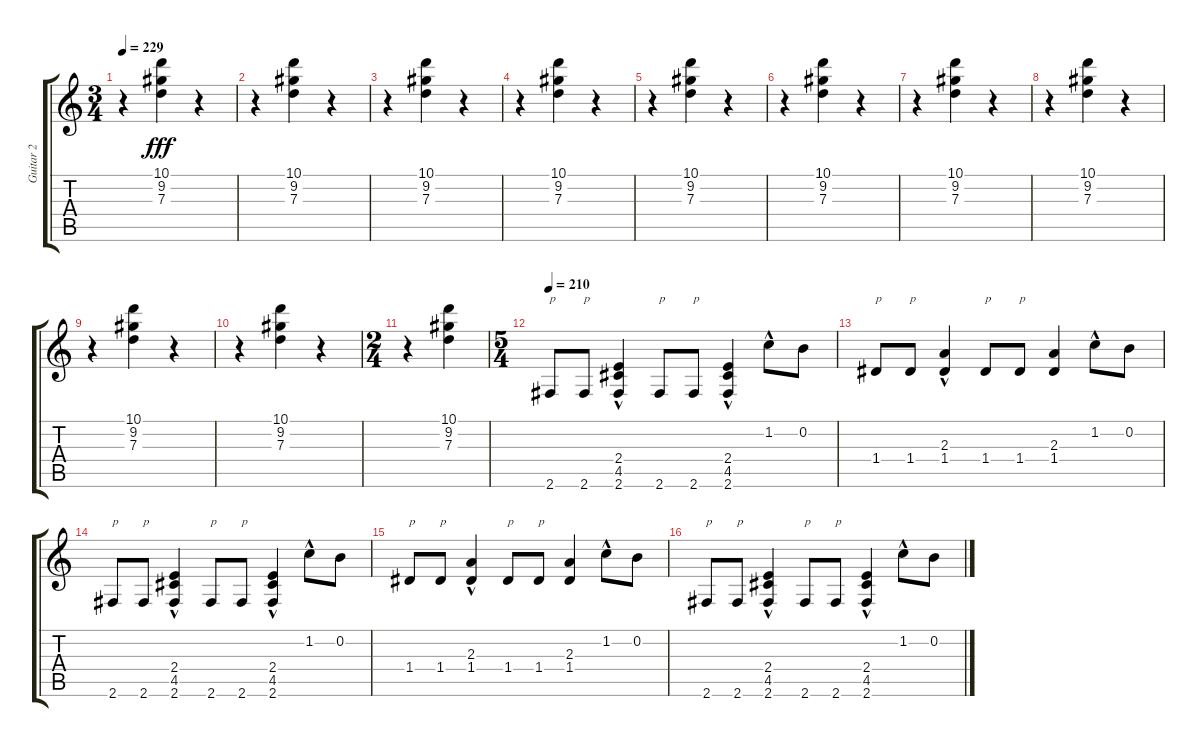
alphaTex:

\track ("Guitar 2" "Guitar 2") {instrument distortionguitar}
\staff {score tabs}
\tuning (E4 B3 G3 D3 A2 E2) {hide}
\ts (3 4)
\tempo 229
\clef g2
\ks c
r.4{dy fff} (10.1 9.2 7.3).4 r.4 |
r.4 (10.1 9.2 7.3).4 r.4 |
r.4 (10.1 9.2 7.3).4 r.4 |
r.4 (10.1 9.2 7.3).4 r.4 |
r.4 (10.1 9.2 7.3).4 r.4 |
r.4 (10.1 9.2 7.3).4 r.4 |
r.4 (10.1 9.2 7.3).4 r.4 |
r.4 (10.1 9.2 7.3).4 r.4 |
r.4 (10.1 9.2 7.3).4 r.4 |
r.4 (10.1 9.2 7.3).4 r.4 |
\ts (2 4)
r.4 (10.1 9.2 7.3).4 |
\ts (5 4)
\tempo 210
2.6.8{txt "p"} 2.6.8{txt "p"} (2.4 4.5 2.6{hac}).4 2.6.8{txt "p"} 2.6.8{txt "p"} (2.4 4.5 2.6{hac}).4 1.2{hac}.8 0.2.8 |
1.4.8{txt "p"} 1.4.8{txt "p"} (2.3 1.4{hac}).4 1.4.8{txt "p"} 1.4.8{txt "p"} (2.3 1.4).4 1.2{hac}.8 0.2.8 |
2.6.8{txt "p"} 2.6.8{txt "p"} (2.4 4.5 2.6{hac}).4 2.6.8{txt "p"} 2.6.8{txt "p"} (2.4 4.5 2.6{hac}).4 1.2{hac}.8 0.2.8 |
1.4.8{txt "p"} 1.4.8{txt "p"} (2.3 1.4{hac}).4 1.4.8{txt "p"} 1.4.8{txt "p"} (2.3 1.4).4 1.2{hac}.8 0.2.8 |
2.6.8{txt "p"} 2.6.8{txt "p"} (2.4 4.5 2.6{hac}).4 2.6.8{txt "p"} 2.6.8{txt "p"} (2.4 4.5 2.6{hac}).4 1.2{hac}.8 0.2.8
